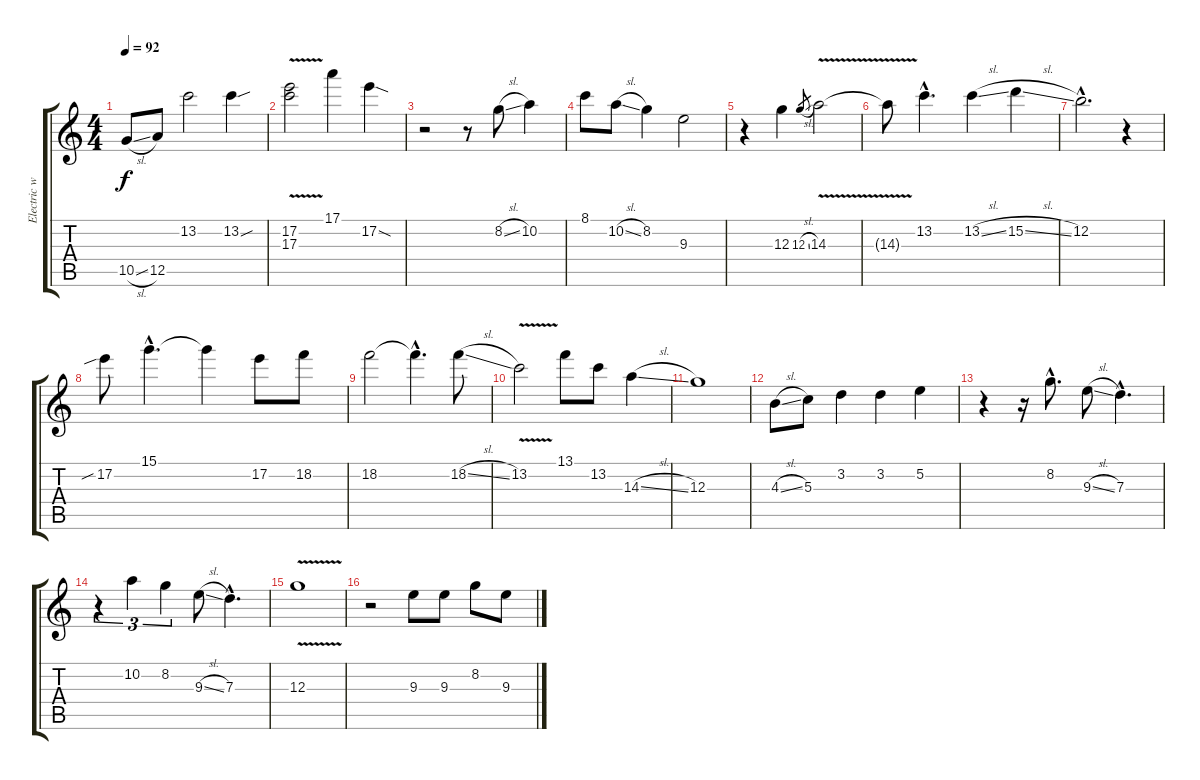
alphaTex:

\track ("Electric w/slide" "Electric w") {instrument electricguitarjazz}
\staff {score tabs}
\tuning (E4 B3 G3 D3 A2 E2) {hide}
\ts (4 4)
\tempo 92
\clef g2
\ks c
10.5{sl}.8{dy f} 12.5.8 13.2.2 13.2{sou}.4 |
(17.2 17.3{v}).2 17.1.4 17.2{sod}.4 |
r.2 r.8 8.2{sl}.8 10.2.4 |
8.1.8 10.2{sl}.8 8.2.4 9.3.2 |
r.4 12.3.4 12.3{sl}.8{gr} 14.3{v}.2 |
14.3{t}.8 13.2{hac}.4{d} 13.2{sl}.4 15.2{sl}.4 |
12.2{hac}.2{d} r.4 |
17.2{sib}.8 15.1{hac}.4{d} 15.1{t}.4 17.2.8 18.2.8 |
18.2.2 18.2{hac t}.4{d} 18.2{sl}.8 |
13.2{v}.2 13.1.8 13.2.8 14.3{sl}.4 |
12.3.1 |
4.3{sl}.8{volume 14} 5.3.8 3.2.4 3.2.4 5.2.4 |
r.4 r.16 8.2{hac}.8{d} 9.3{sl}.8 7.3{hac}.4{d} |
r.4{tu (3 2) volume 13} 10.2.4{tu (3 2)} 8.2.4{tu (3 2)} 9.3{sl}.8 7.3{hac}.4{d} |
12.3{v}.1 |
r.2{volume 12} 9.3.8 9.3.8 8.2.8 9.3.8
